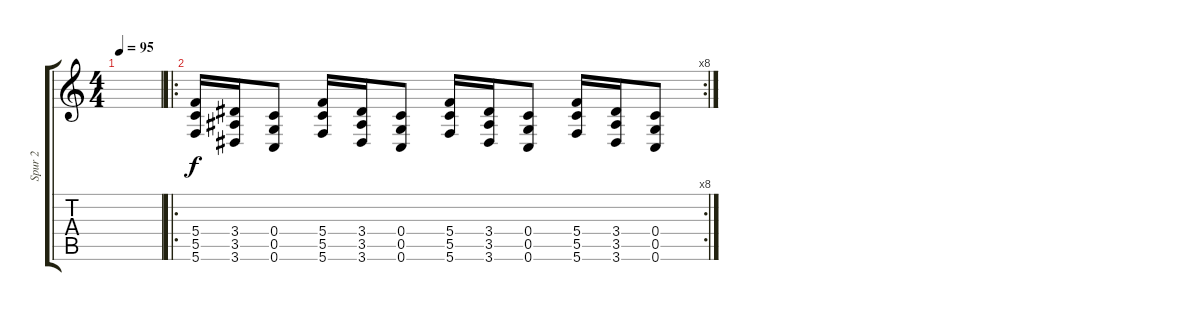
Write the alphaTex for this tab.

\track ("Spur 2" "Spur 2") {instrument distortionguitar}
\staff {score tabs}
\tuning (D4 A3 F3 C3 G2 C2) {hide}
\ts (4 4)
\tempo 95
\clef g2
\ks c
|
\ro
\rc 8
(5.4 5.5 5.6).16 (3.4 3.5 3.6).16 (0.4 0.5 0.6).8 (5.4 5.5 5.6).16 (3.4 3.5 3.6).16 (0.4 0.5 0.6).8 (5.4 5.5 5.6).16 (3.4 3.5 3.6).16 (0.4 0.5 0.6).8 (5.4 5.5 5.6).16 (3.4 3.5 3.6).16 (0.4 0.5 0.6).8
